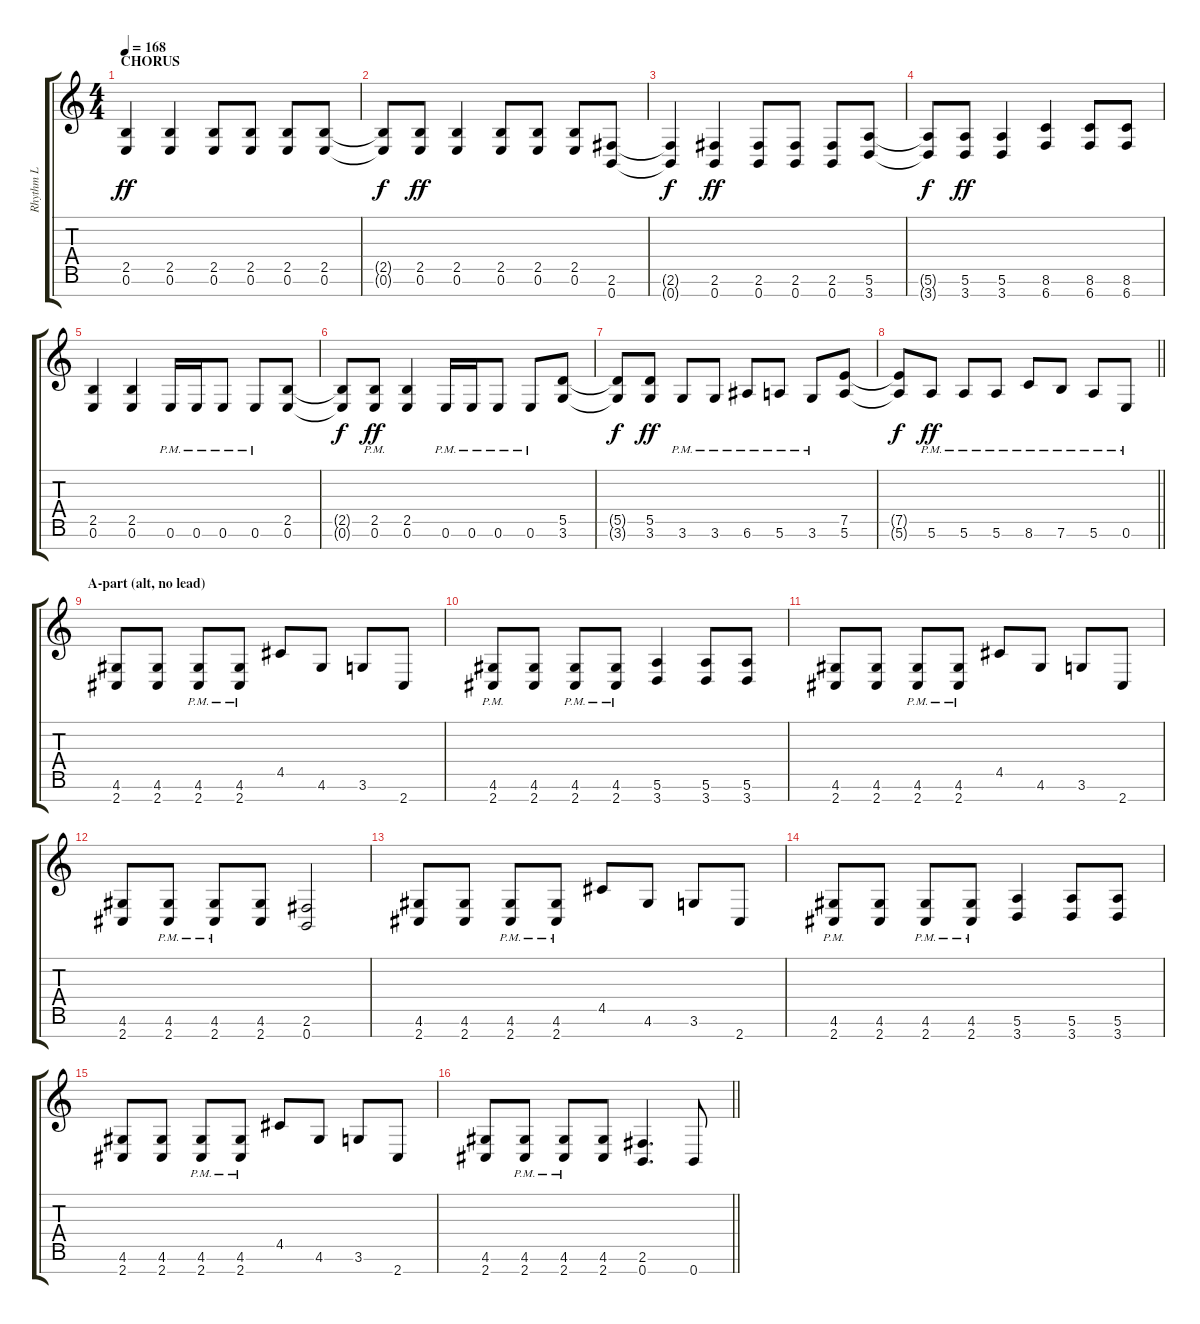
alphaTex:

\track ("Rhythm L" "Rhythm L") {instrument distortionguitar}
\staff {score tabs}
\tuning (E4 B3 G3 D3 A2 E2 B1) {hide}
\ts (4 4)
\section ("" "CHORUS")
\tempo 168
\clef g2
\ks c
(2.5 0.6).4{dy ff} (2.5 0.6).4 (2.5 0.6).8 (2.5 0.6).8 (2.5 0.6).8 (2.5 0.6).8 |
(2.5{t} 0.6{t}).8{dy f} (2.5 0.6).8{dy ff} (2.5 0.6).4 (2.5 0.6).8 (2.5 0.6).8 (2.5 0.6).8 (2.6 0.7).8 |
(2.6{t} 0.7{t}).4{dy f} (2.6 0.7).4{dy ff} (2.6 0.7).8 (2.6 0.7).8 (2.6 0.7).8 (5.6 3.7).8 |
(5.6{t} 3.7{t}).8{dy f} (5.6 3.7).8{dy ff} (5.6 3.7).4 (8.6 6.7).4 (8.6 6.7).8 (8.6 6.7).8 |
(2.5 0.6).4 (2.5 0.6).4 0.6{pm}.16 0.6{pm}.16 0.6{pm}.8 0.6{pm}.8 (2.5 0.6).8 |
(2.5{t} 0.6{t}).8{dy f} (2.5{pm} 0.6{pm}).8{dy ff} (2.5 0.6).4 0.6{pm}.16 0.6{pm}.16 0.6{pm}.8 0.6{pm}.8 (5.5 3.6).8 |
(5.5{t} 3.6{t}).8{dy f} (5.5 3.6).8{dy ff} 3.6{pm}.8 3.6{pm}.8 6.6{pm}.8 5.6{pm}.8 3.6{pm}.8 (7.5 5.6).8 |
\barLineRight lightlight
(7.5{t} 5.6{t}).8{dy f} 5.6{pm}.8{dy ff} 5.6{pm}.8 5.6{pm}.8 8.6{pm}.8 7.6{pm}.8 5.6{pm}.8 0.6{pm}.8 |
\section ("" "A-part (alt, no lead)")
(4.6 2.7).8 (4.6 2.7).8 (4.6{pm} 2.7{pm}).8 (4.6{pm} 2.7{pm}).8 4.5.8 4.6.8 3.6.8 2.7.8 |
(4.6{pm} 2.7{pm}).8 (4.6 2.7).8 (4.6{pm} 2.7{pm}).8 (4.6{pm} 2.7{pm}).8 (5.6 3.7).4 (5.6 3.7).8 (5.6 3.7).8 |
(4.6 2.7).8 (4.6 2.7).8 (4.6{pm} 2.7{pm}).8 (4.6{pm} 2.7{pm}).8 4.5.8 4.6.8 3.6.8 2.7.8 |
(4.6 2.7).8 (4.6{pm} 2.7{pm}).8 (4.6{pm} 2.7{pm}).8 (4.6 2.7).8 (2.6 0.7).2 |
(4.6 2.7).8 (4.6 2.7).8 (4.6{pm} 2.7{pm}).8 (4.6{pm} 2.7{pm}).8 4.5.8 4.6.8 3.6.8 2.7.8 |
(4.6{pm} 2.7{pm}).8 (4.6 2.7).8 (4.6{pm} 2.7{pm}).8 (4.6{pm} 2.7{pm}).8 (5.6 3.7).4 (5.6 3.7).8 (5.6 3.7).8 |
(4.6 2.7).8 (4.6 2.7).8 (4.6{pm} 2.7{pm}).8 (4.6{pm} 2.7{pm}).8 4.5.8 4.6.8 3.6.8 2.7.8 |
\barLineRight lightlight
(4.6 2.7).8 (4.6{pm} 2.7{pm}).8 (4.6{pm} 2.7{pm}).8 (4.6 2.7).8 (2.6 0.7).4{d} 0.7.8
